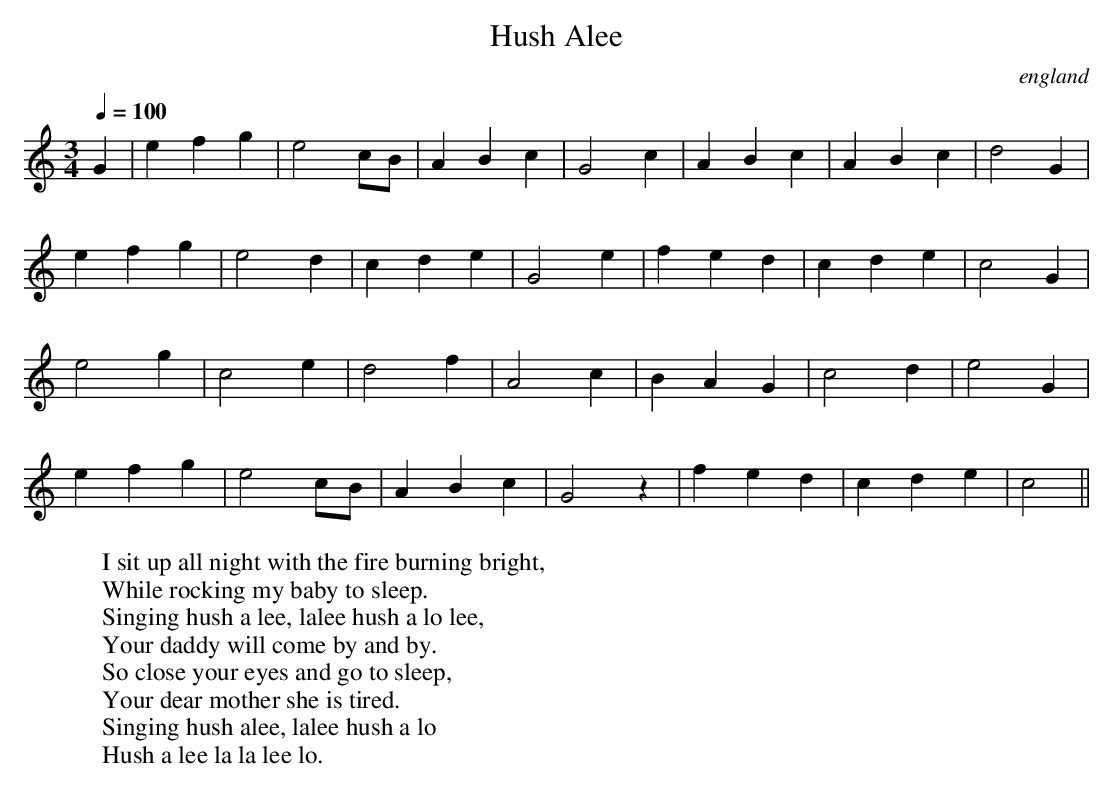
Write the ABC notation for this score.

X:1
T:Hush Alee
O:england
M:3/4
L:1/8
Q:1/4=100
W:I sit up all night with the fire burning bright,
W:While rocking my baby to sleep.
W:Singing hush a lee, lalee hush a lo lee,
W:Your daddy will come by and by.
W:So close your eyes and go to sleep,
W:Your dear mother she is tired.
W:Singing hush alee, lalee hush a lo
W:Hush a lee la la lee lo.
K:C
G2|e2 f2 g2|e4 cB|A2 B2 c2|G4 c2|A2 B2 c2|A2 B2 c2|d4 G2|
e2 f2 g2|e4 d2|c2 d2 e2|G4 e2|f2 e2 d2|c2 d2 e2|c4 G2|
e4 g2|c4 e2|d4 f2|A4 c2|B2 A2 G2|c4 d2|e4 G2|
e2 f2 g2|e4 cB|A2- B2- c2-|G4 z2|f2 e2 d2|c2 d2 e2|c4 ||
